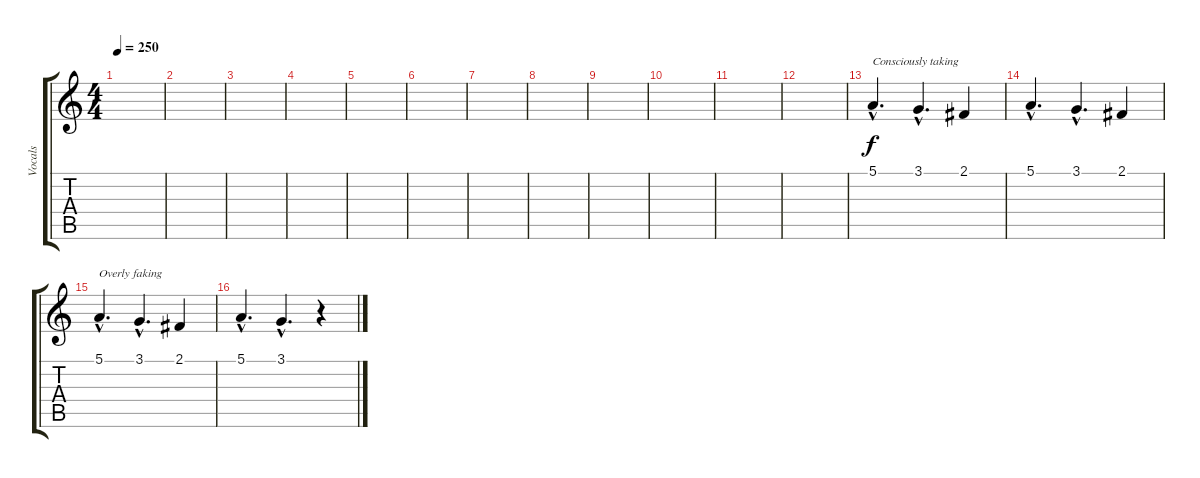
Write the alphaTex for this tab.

\track ("Vocals" "Vocals") {instrument oboe}
\staff {score tabs}
\tuning (E4 B3 G3 D3 A2 E2) {hide}
\ts (4 4)
\tempo 250
\clef g2
\ks c
|
|
|
|
|
|
|
|
|
|
|
|
5.1{hac}.4{d txt "Consciously taking"} 3.1{hac}.4{d} 2.1.4 |
5.1{hac}.4{d} 3.1{hac}.4{d} 2.1.4 |
5.1{hac}.4{d txt "Overly faking"} 3.1{hac}.4{d} 2.1.4 |
5.1{hac}.4{d} 3.1{hac}.4{d} r.4
